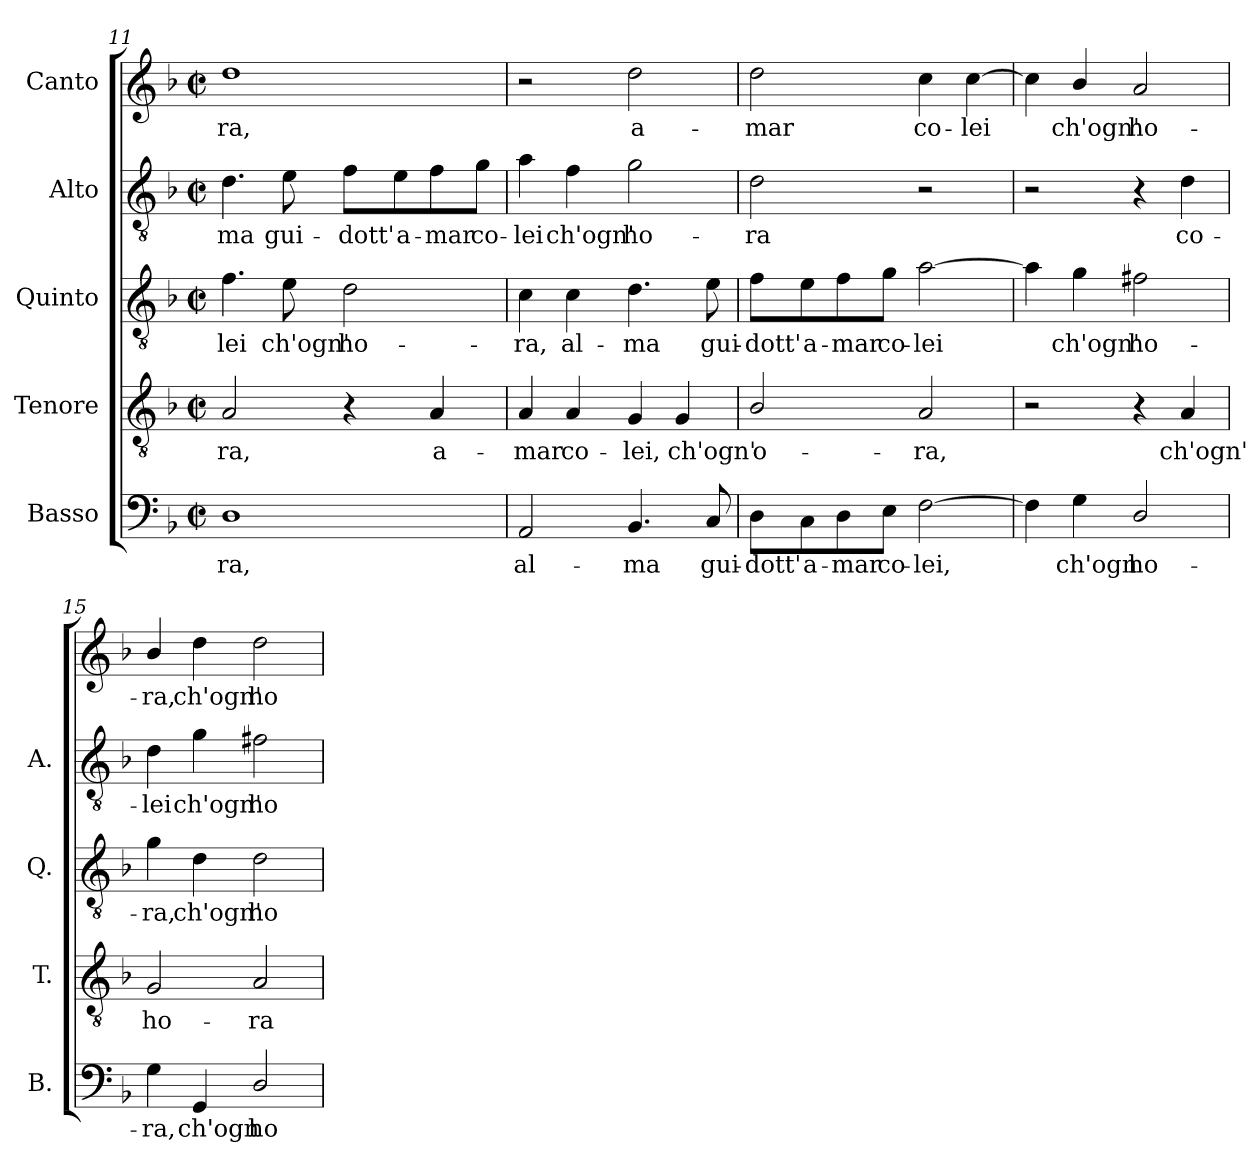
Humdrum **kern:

**kern	**text	**kern	**text	**kern	**text	**kern	**text	**kern	**text
*part5	*part5	*part4	*part4	*part3	*part3	*part2	*part2	*part1	*part1
*staff5	*staff5	*staff4	*staff4	*staff3	*staff3	*staff2	*staff2	*staff1	*staff1
*I"Basso	*	*I"Tenore	*	*I"Quinto	*	*I"Alto	*	*I"Canto	*
*I'B.	*	*I'T.	*	*I'Q.	*	*I'A.	*	*	*
*clefF4	*	*clefGv2	*	*clefGv2	*	*clefGv2	*	*clefG2	*
*	*	*ITrd7c12	*	*ITrd7c12	*	*ITrd7c12	*	*	*
*k[b-]	*	*k[b-]	*	*k[b-]	*	*k[b-]	*	*k[b-]	*
*F:	*	*F:	*	*F:	*	*F:	*	*F:	*
*M2/2	*	*M2/2	*	*M2/2	*	*M2/2	*	*M2/2	*
*met(c|)	*	*met(c|)	*	*met(c|)	*	*met(c|)	*	*met(c|)	*
=11	=11	=11	=11	=11	=11	=11	=11	=11	=11
!	!LO:LY:b:color=#000000	!	!	!	!	!	!	!	!
!	!	!	!LO:LY:b:color=#000000	!	!	!	!	!	!
!	!	!	!	!	!LO:LY:b:color=#000000	!	!	!	!
!	!	!	!	!	!	!	!LO:LY:b:color=#000000	!	!
!	!	!	!	!	!	!	!	!	!LO:LY:b:color=#000000
1Di	-ra,	2AAi/	-ra,	4.Fi\	-lei	4.Di\	-ma	1ddi	-ra,
!	!	!	!	!	!LO:LY:b:color=#000000	!	!	!	!
!	!	!	!	!	!	!	!LO:LY:b:color=#000000	!	!
.	.	.	.	8Ei\	ch'ogn'	8Ei\	gui-	.	.
!	!	!	!	!	!LO:LY:b:color=#000000	!	!	!	!
!	!	!	!	!	!	!	!LO:LY:b:color=#000000	!	!
.	.	4r	.	2Di\	ho-	8Fi\L	-dott'	.	.
!	!	!	!	!	!	!	!LO:LY:b:color=#000000	!	!
.	.	.	.	.	.	8Ei\	a-	.	.
!	!	!	!LO:LY:b:color=#000000	!	!	!	!	!	!
!	!	!	!	!	!	!	!LO:LY:b:color=#000000	!	!
.	.	4AAi/	a-	.	.	8Fi\	-mar	.	.
!	!	!	!	!	!	!	!LO:LY:b:color=#000000	!	!
.	.	.	.	.	.	8Gi\J	co-	.	.
!!LO:LB:g=z
=12	=12	=12	=12	=12	=12	=12	=12	=12	=12
!	!LO:LY:b:color=#000000	!	!	!	!	!	!	!	!
!	!	!	!LO:LY:b:color=#000000	!	!	!	!	!	!
!	!	!	!	!	!LO:LY:b:color=#000000	!	!	!	!
!	!	!	!	!	!	!	!LO:LY:b:color=#000000	!	!
2AAi/	al-	4AAi/	-mar	4Ci\	-ra,	4Ai\	-lei	2r	.
!	!	!	!LO:LY:b:color=#000000	!	!	!	!	!	!
!	!	!	!	!	!LO:LY:b:color=#000000	!	!	!	!
!	!	!	!	!	!	!	!LO:LY:b:color=#000000	!	!
.	.	4AAi/	co-	4Ci\	al-	4Fi\	ch'ogn'	.	.
!	!LO:LY:b:color=#000000	!	!	!	!	!	!	!	!
!	!	!	!LO:LY:b:color=#000000	!	!	!	!	!	!
!	!	!	!	!	!LO:LY:b:color=#000000	!	!	!	!
!	!	!	!	!	!	!	!LO:LY:b:color=#000000	!	!
!	!	!	!	!	!	!	!	!	!LO:LY:b:color=#000000
4.BB-i/	-ma	4GGi/	-lei,	4.Di\	-ma	2Gi\	ho-	2ddi\	a-
!	!	!	!LO:LY:b:color=#000000	!	!	!	!	!	!
.	.	4GGi/	ch'ogn'	.	.	.	.	.	.
!	!LO:LY:b:color=#000000	!	!	!	!	!	!	!	!
!	!	!	!	!	!LO:LY:b:color=#000000	!	!	!	!
8Ci/	gui-	.	.	8Ei\	gui-	.	.	.	.
=13	=13	=13	=13	=13	=13	=13	=13	=13	=13
!	!LO:LY:b:color=#000000	!	!	!	!	!	!	!	!
!	!	!	!LO:LY:b:color=#000000	!	!	!	!	!	!
!	!	!	!	!	!LO:LY:b:color=#000000	!	!	!	!
!	!	!	!	!	!	!	!LO:LY:b:color=#000000	!	!
!	!	!	!	!	!	!	!	!	!LO:LY:b:color=#000000
8Di\L	-dott'	2BB-i/	o-	8Fi\L	-dott'	2Di\	-ra	2ddi\	-mar
!	!LO:LY:b:color=#000000	!	!	!	!	!	!	!	!
!	!	!	!	!	!LO:LY:b:color=#000000	!	!	!	!
8Ci\	a-	.	.	8Ei\	a-	.	.	.	.
!	!LO:LY:b:color=#000000	!	!	!	!	!	!	!	!
!	!	!	!	!	!LO:LY:b:color=#000000	!	!	!	!
8Di\	-mar	.	.	8Fi\	-mar	.	.	.	.
!	!LO:LY:b:color=#000000	!	!	!	!	!	!	!	!
!	!	!	!	!	!LO:LY:b:color=#000000	!	!	!	!
8Ei\J	co-	.	.	8Gi\J	co-	.	.	.	.
!	!LO:LY:b:color=#000000	!	!	!	!	!	!	!	!
!	!	!	!LO:LY:b:color=#000000	!	!	!	!	!	!
!	!	!	!	!	!LO:LY:b:color=#000000	!	!	!	!
!	!	!	!	!	!	!	!	!	!LO:LY:b:color=#000000
[2Fi\	-lei,	2AAi/	-ra,	[2Ai\	-lei	2r	.	4cci\	co-
!	!	!	!	!	!	!	!	!	!LO:LY:b:color=#000000
.	.	.	.	.	.	.	.	[4cci\	-lei
=14	=14	=14	=14	=14	=14	=14	=14	=14	=14
4Fi\]	.	2r	.	4Ai\]	.	2r	.	4cci\]	.
!	!LO:LY:b:color=#000000	!	!	!	!	!	!	!	!
!	!	!	!	!	!LO:LY:b:color=#000000	!	!	!	!
!	!	!	!	!	!	!	!	!	!LO:LY:b:color=#000000
4Gi\	ch'ogn	.	.	4Gi\	ch'ogn'	.	.	4b-i/	ch'ogn'
!	!LO:LY:b:color=#000000	!	!	!	!	!	!	!	!
!	!	!	!	!	!LO:LY:b:color=#000000	!	!	!	!
!	!	!	!	!	!	!	!	!	!LO:LY:b:color=#000000
2Di/	ho-	4r	.	2F#Xi\	ho-	4r	.	2ai/	ho-
!	!	!	!LO:LY:b:color=#000000	!	!	!	!	!	!
!	!	!	!	!	!	!	!LO:LY:b:color=#000000	!	!
.	.	4AAi/	ch'ogn'	.	.	4Di\	co-	.	.
=15	=15	=15	=15	=15	=15	=15	=15	=15	=15
!	!LO:LY:b:color=#000000	!	!	!	!	!	!	!	!
!	!	!	!LO:LY:b:color=#000000	!	!	!	!	!	!
!	!	!	!	!	!LO:LY:b:color=#000000	!	!	!	!
!	!	!	!	!	!	!	!LO:LY:b:color=#000000	!	!
!	!	!	!	!	!	!	!	!	!LO:LY:b:color=#000000
4Gi\	-ra,	2GGi/	ho-	4Gi\	-ra,	4Di\	-lei	4b-i/	-ra,
!	!LO:LY:b:color=#000000	!	!	!	!	!	!	!	!
!	!	!	!	!	!LO:LY:b:color=#000000	!	!	!	!
!	!	!	!	!	!	!	!LO:LY:b:color=#000000	!	!
!	!	!	!	!	!	!	!	!	!LO:LY:b:color=#000000
4GGi/	ch'ogn	.	.	4Di\	ch'ogn'	4Gi\	ch'ogn'	4ddi\	ch'ogn'
!	!LO:LY:b:color=#000000	!	!	!	!	!	!	!	!
!	!	!	!LO:LY:b:color=#000000	!	!	!	!	!	!
!	!	!	!	!	!LO:LY:b:color=#000000	!	!	!	!
!	!	!	!	!	!	!	!LO:LY:b:color=#000000	!	!
!	!	!	!	!	!	!	!	!	!LO:LY:b:color=#000000
2Di/	ho-	2AAi/	-ra	2Di\	ho-	2F#Xi\	ho-	2ddi\	ho-
=	=	=	=	=	=	=	=	=	=
*-	*-	*-	*-	*-	*-	*-	*-	*-	*-
